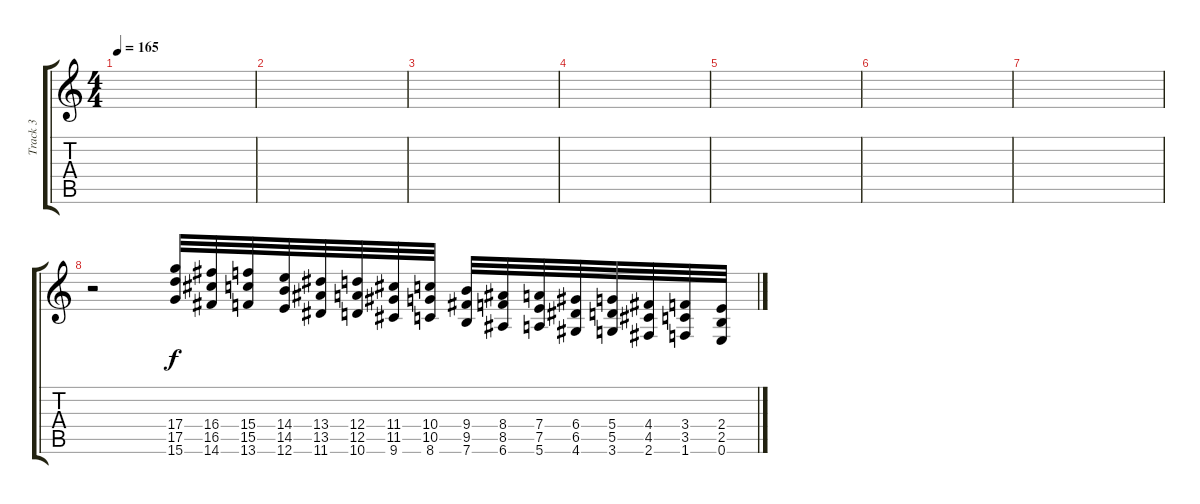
\track ("Track 3" "Track 3") {instrument overdrivenguitar}
\staff {score tabs}
\tuning (E4 B3 G3 D3 A2 E2) {hide}
\ts (4 4)
\tempo 165
\clef g2
\ks c
|
|
|
|
|
|
|
r.2 (17.4 17.5 15.6).32 (16.4 16.5 14.6).32 (15.4 15.5 13.6).32 (14.4 14.5 12.6).32 (13.4 13.5 11.6).32 (12.4 12.5 10.6).32 (11.4 11.5 9.6).32 (10.4 10.5 8.6).32 (9.4 9.5 7.6).32 (8.4 8.5 6.6).32 (7.4 7.5 5.6).32 (6.4 6.5 4.6).32 (5.4 5.5 3.6).32 (4.4 4.5 2.6).32 (3.4 3.5 1.6).32 (2.4 2.5 0.6).32
